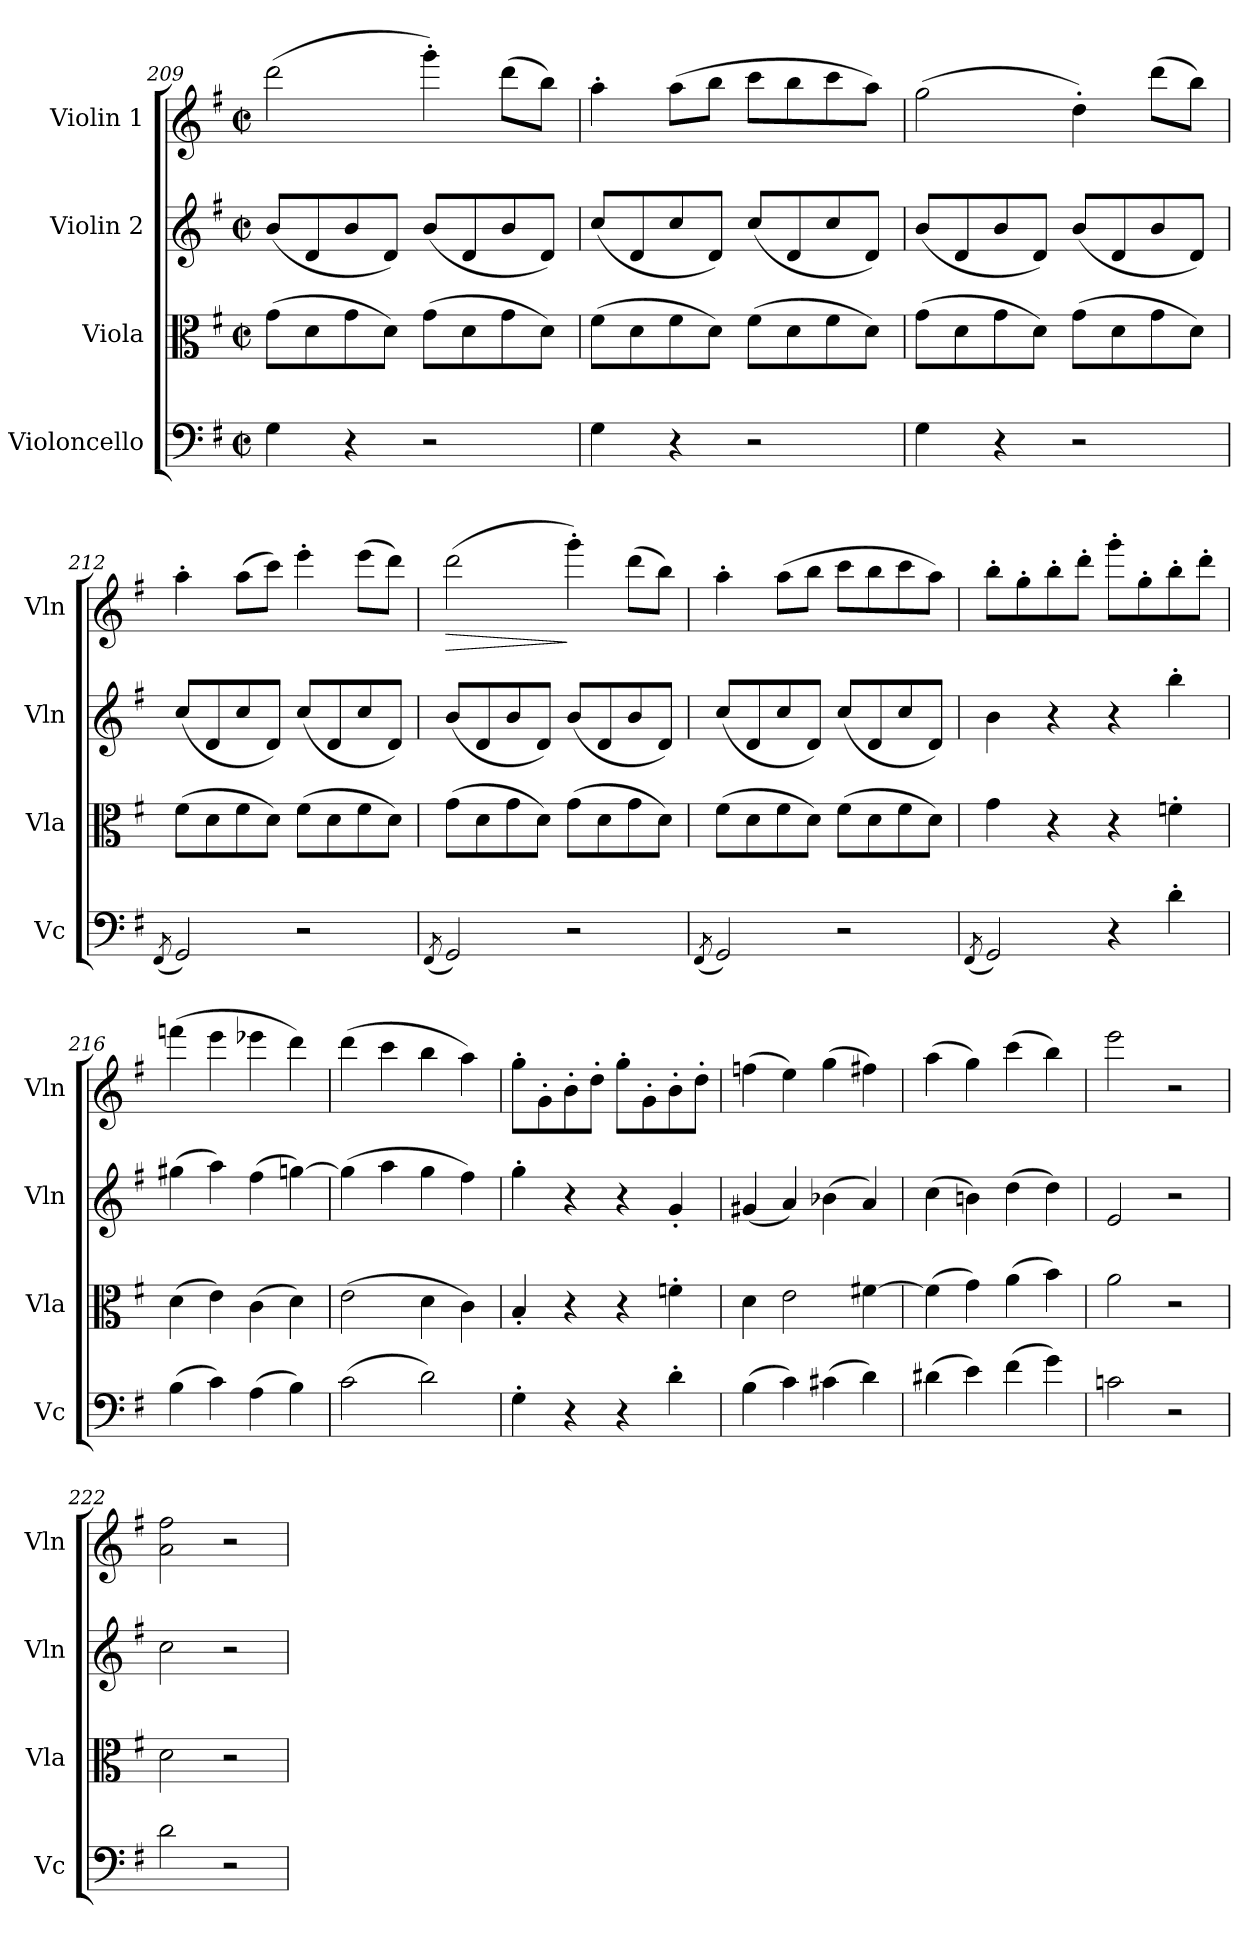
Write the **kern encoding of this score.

**kern	**kern	**kern	**kern	**dynam
*part4	*part3	*part2	*part1	*part1
*staff4	*staff3	*staff2	*staff1	*staff1
*I"Violoncello	*I"Viola	*I"Violin 2	*I"Violin 1	*
*I'Vc	*I'Vla	*I'Vln	*I'Vln	*
*clefF4	*clefC3	*clefG2	*clefG2	*
*k[f#]	*k[f#]	*k[f#]	*k[f#]	*
*M2/2	*M2/2	*M2/2	*M2/2	*
*met(c|)	*met(c|)	*met(c|)	*met(c|)	*
=209	=209	=209	=209	=209
4G\	(8g\L	(8b/L	(2ddd\	.
.	8d\	8d/	.	.
4r	8g\	8b/	.	.
.	8d\J)	8d/J)	.	.
2r	(8g\L	(8b/L	4ggg'\)	.
.	8d\	8d/	.	.
.	8g\	8b/	(8ddd\L	.
.	8d\J)	8d/J)	8bb\J)	.
=210	=210	=210	=210	=210
4G\	(8f#\L	(8cc/L	4aa'\	.
.	8d\	8d/	.	.
4r	8f#\	8cc/	(8aa\L	.
.	8d\J)	8d/J)	8bb\J	.
2r	(8f#\L	(8cc/L	8ccc\L	.
.	8d\	8d/	8bb\	.
.	8f#\	8cc/	8ccc\	.
.	8d\J)	8d/J)	8aa\J)	.
=211	=211	=211	=211	=211
4G\	(8g\L	(8b/L	(2gg\	.
.	8d\	8d/	.	.
4r	8g\	8b/	.	.
.	8d\J)	8d/J)	.	.
2r	(8g\L	(8b/L	4dd'\)	.
.	8d\	8d/	.	.
.	8g\	8b/	(8ddd\L	.
.	8d\J)	8d/J)	8bb\J)	.
!!LO:LB:g=z
=212	=212	=212	=212	=212
(8qFF#/	.	.	.	.
2GG/)	(8f#\L	(8cc/L	4aa'\	.
.	8d\	8d/	.	.
.	8f#\	8cc/	(8aa\L	.
.	8d\J)	8d/J)	8ccc\J)	.
2r	(8f#\L	(8cc/L	4eee'\	.
.	8d\	8d/	.	.
.	8f#\	8cc/	(8eee\L	.
.	8d\J)	8d/J)	8ddd\J)	.
!!LO:PB:g=z
=213	=213	=213	=213	=213
(8qFF#/	.	.	.	.
!	!	!	!	!LO:HP:b
2GG/)	(8g\L	(8b/L	(2ddd\	>
.	8d\	8d/	.	.
.	8g\	8b/	.	.
.	8d\J)	8d/J)	.	.
2r	(8g\L	(8b/L	4ggg'\)	]
.	8d\	8d/	.	.
.	8g\	8b/	(8ddd\L	.
.	8d\J)	8d/J)	8bb\J)	.
=214	=214	=214	=214	=214
(8qFF#/	.	.	.	.
2GG/)	(8f#\L	(8cc/L	4aa'\	.
.	8d\	8d/	.	.
.	8f#\	8cc/	(8aa\L	.
.	8d\J)	8d/J)	8bb\J	.
2r	(8f#\L	(8cc/L	8ccc\L	.
.	8d\	8d/	8bb\	.
.	8f#\	8cc/	8ccc\	.
.	8d\J)	8d/J)	8aa\J)	.
=215	=215	=215	=215	=215
(8qFF#/	.	.	.	.
2GG/)	4g\	4b\	8bb'\L	.
.	.	.	8gg'\	.
.	4r	4r	8bb'\	.
.	.	.	8ddd'\J	.
4r	4r	4r	8ggg'\L	.
.	.	.	8gg'\	.
4d'\	4fn'\	4bb'\	8bb'\	.
.	.	.	8ddd'\J	.
=216	=216	=216	=216	=216
(4B\	(4d\	(4gg#X\	(4fffn\	.
4c\)	4e\)	4aa\)	4eee\	.
(4A\	(4c\	(4ff#\	4eee-X\	.
4B\)	4d\)	[4ggn\)	4ddd\)	.
=217	=217	=217	=217	=217
(2c\	(2e\	(4gg\]	(4ddd\	.
.	.	4aa\	4ccc\	.
2d\)	4d\	4gg\	4bb\	.
.	4c\)	4ff#\)	4aa\)	.
!!LO:LB:g=z
=218	=218	=218	=218	=218
4G'\	4B'/	4gg'\	8gg'\L	.
.	.	.	8g'\	.
4r	4r	4r	8b'\	.
.	.	.	8dd'\J	.
4r	4r	4r	8gg'\L	.
.	.	.	8g'\	.
4d'\	4fn'\	4g'/	8b'\	.
.	.	.	8dd'\J	.
!!LO:LB:g=z
=219	=219	=219	=219	=219
(4B\	4d\	(4g#X/	(4ffn\	.
4c\)	2e\	4a/)	4ee\)	.
(4c#X\	.	(4b-X\	(4gg\	.
4d\)	[4f#X\	4a/)	4ff#X\)	.
=220	=220	=220	=220	=220
(4d#X\	(4f#\]	(4cc\	(4aa\	.
4e\)	4g\)	4bn\)	4gg\)	.
(4f#\	(4a\	(4dd\	(4ccc\	.
4g\)	4b\)	4dd\)	4bb\)	.
=221	=221	=221	=221	=221
2cn\	2a\	2e/	2eee\	.
2r	2r	2r	2r	.
=222	=222	=222	=222	=222
2d\	2d\	2cc\	2a\ 2ff#\	.
2r	2r	2r	2r	.
=	=	=	=	=
*-	*-	*-	*-	*-
